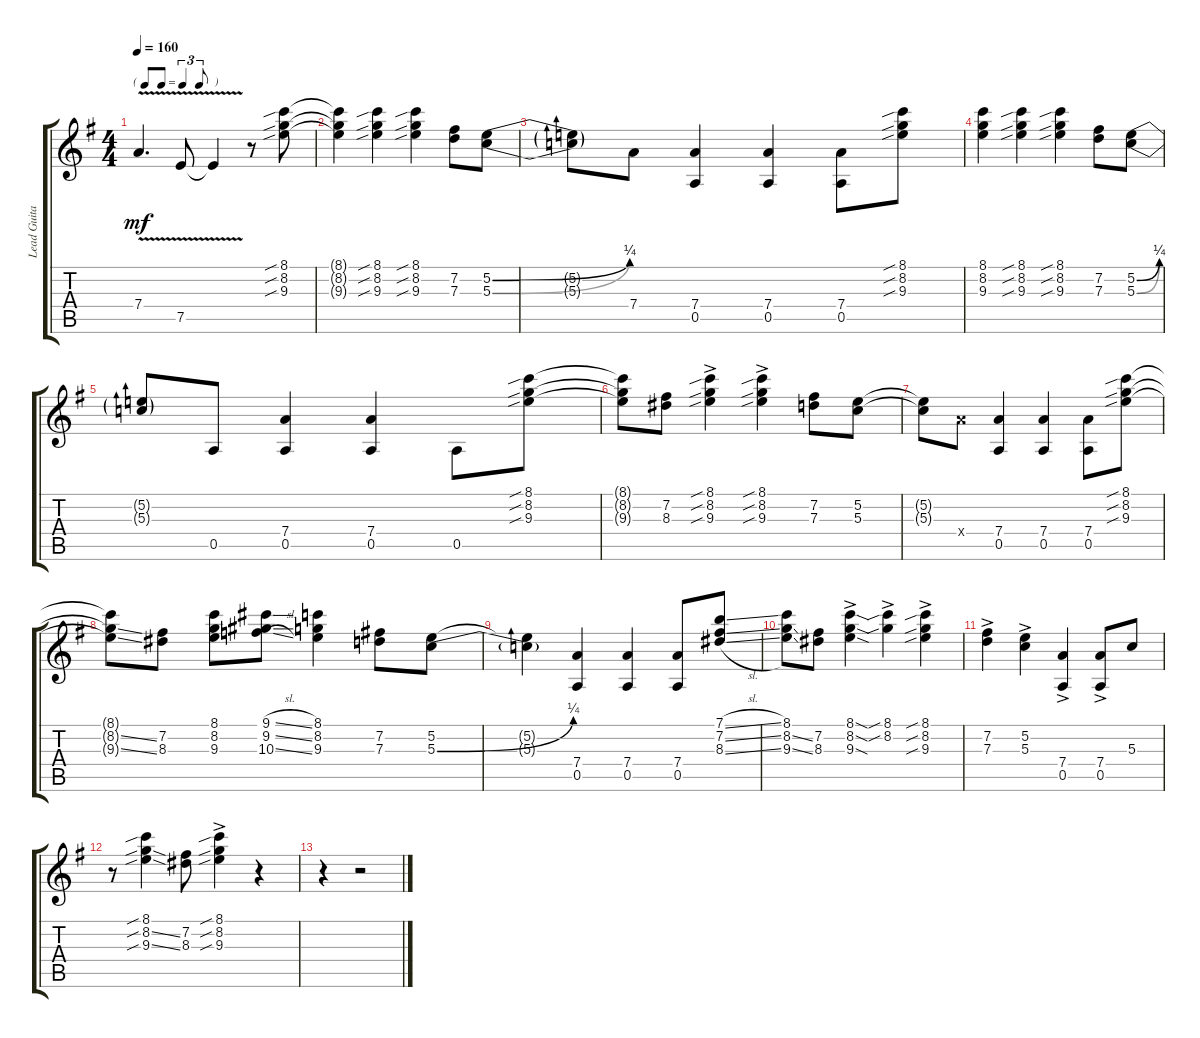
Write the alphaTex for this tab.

\track ("Lead Guitar" "Lead Guita") {instrument overdrivenguitar}
\staff {score tabs}
\tuning (E4 B3 G3 D3 A2 E2) {hide}
\ts (4 4)
\tf triplet8th
\tempo 160
\clef g2
\ks g
7.4{v}.4{d dy mf} 7.5{v}.8 7.5{v t}.4 r.8 (8.1{sib} 8.2{sib} 9.3{sib}).8 |
(8.1{t} 8.2{t} 9.3{t}).4 (8.1{sib} 8.2{sib} 9.3{sib}).4 (8.1{sib} 8.2{sib} 9.3{sib}).4 (7.2 7.3).8 (5.2{be (bend 0 0 60 1)} 5.3{be (bend 0 0 60 1)}).8 |
(5.2{t} 5.3{t}).8 7.4.8 (7.4 0.5).4 (7.4 0.5).4 (7.4 0.5).8 (8.1{sib} 8.2{sib} 9.3{sib}).8 |
(8.1 8.2 9.3).4 (8.1{sib} 8.2{sib} 9.3{sib}).4 (8.1{sib} 8.2{sib} 9.3{sib}).4 (7.2 7.3).8 (5.2{be (bend 0 0 60 1)} 5.3{be (bend 0 0 60 1)}).8 |
(5.2{t} 5.3{t}).8 0.5.8 (7.4 0.5).4 (7.4 0.5).4 0.5.8 (8.1{sib} 8.2{sib} 9.3{sib}).8 |
(8.1{t} 8.2{t} 9.3{t}).8 (7.2 8.3).8 (8.1{sib ac} 8.2{sib ac} 9.3{sib ac}).4 (8.1{sib ac} 8.2{sib ac} 9.3{sib ac}).4 (7.2 7.3).8 (5.2 5.3).8 |
(5.2{t} 5.3{t}).8 7.4{x}.8 (7.4 0.5).4 (7.4 0.5).4 (7.4 0.5).8 (8.1{sib} 8.2{sib} 9.3{sib}).8 |
(8.1{t} 8.2{ss t} 9.3{ss t}).8 (7.2 8.3).8 (8.1 8.2 9.3).8 (9.1{sl} 9.2{sl} 10.3{sl}).8 (8.1 8.2 9.3).4 (7.2 7.3).8 (5.2 5.3{be (bend 0 0 60 1)}).8 |
(5.2{t} 5.3{t}).4 (7.4 0.5).4 (7.4 0.5).4 (7.4 0.5).8 (7.1{sl} 7.2{sl} 8.3{sl}).8 |
(8.1 8.2{ss} 9.3{ss}).8 (7.2 8.3).8 (8.1{sod ac} 8.2{sod ac} 9.3{sod ac}).4 (8.1{sib ac} 8.2{sib ac}).4 (8.1{sib ac} 8.2{sib ac} 9.3{sib ac}).4 |
(7.2{ac} 7.3{ac}).4 (5.2{ac} 5.3{ac}).4 (7.4{ac} 0.5{ac}).4 (7.4{ac} 0.5{ac}).8 5.3.8 |
r.8 (8.1{sib} 8.2{sib ss} 9.3{sib ss}).4 (7.2 8.3).8 (8.1{sib ac} 8.2{sib ac} 9.3{sib ac}).4 r.4 |
r.4 r.2
